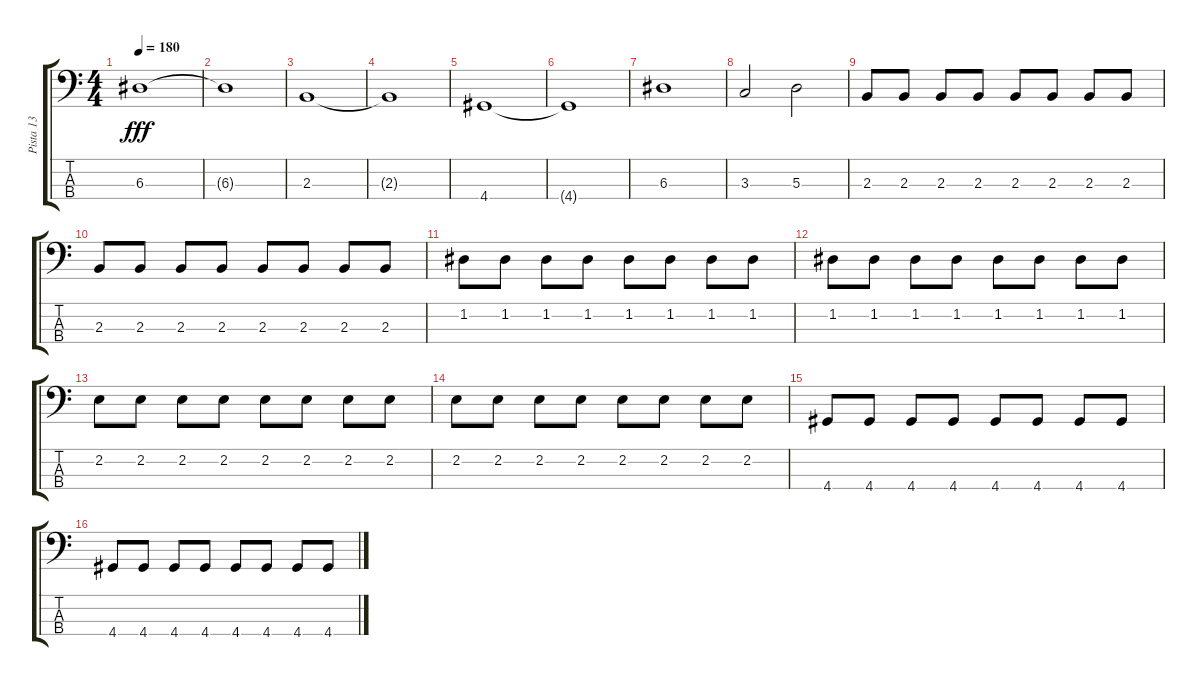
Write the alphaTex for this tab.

\track ("Pista 13" "Pista 13") {instrument electricbassfinger}
\staff {score tabs}
\tuning (G2 D2 A1 E1) {hide}
\ts (4 4)
\tempo 180
\clef f4
\ks c
6.3.1{dy fff} |
6.3{t}.1 |
2.3.1 |
2.3{t}.1 |
4.4.1 |
4.4{t}.1 |
6.3.1 |
3.3.2 5.3.2 |
2.3.8 2.3.8 2.3.8 2.3.8 2.3.8 2.3.8 2.3.8 2.3.8 |
2.3.8 2.3.8 2.3.8 2.3.8 2.3.8 2.3.8 2.3.8 2.3.8 |
1.2.8 1.2.8 1.2.8 1.2.8 1.2.8 1.2.8 1.2.8 1.2.8 |
1.2.8 1.2.8 1.2.8 1.2.8 1.2.8 1.2.8 1.2.8 1.2.8 |
2.2.8 2.2.8 2.2.8 2.2.8 2.2.8 2.2.8 2.2.8 2.2.8 |
2.2.8 2.2.8 2.2.8 2.2.8 2.2.8 2.2.8 2.2.8 2.2.8 |
4.4.8 4.4.8 4.4.8 4.4.8 4.4.8 4.4.8 4.4.8 4.4.8 |
4.4.8 4.4.8 4.4.8 4.4.8 4.4.8 4.4.8 4.4.8 4.4.8
